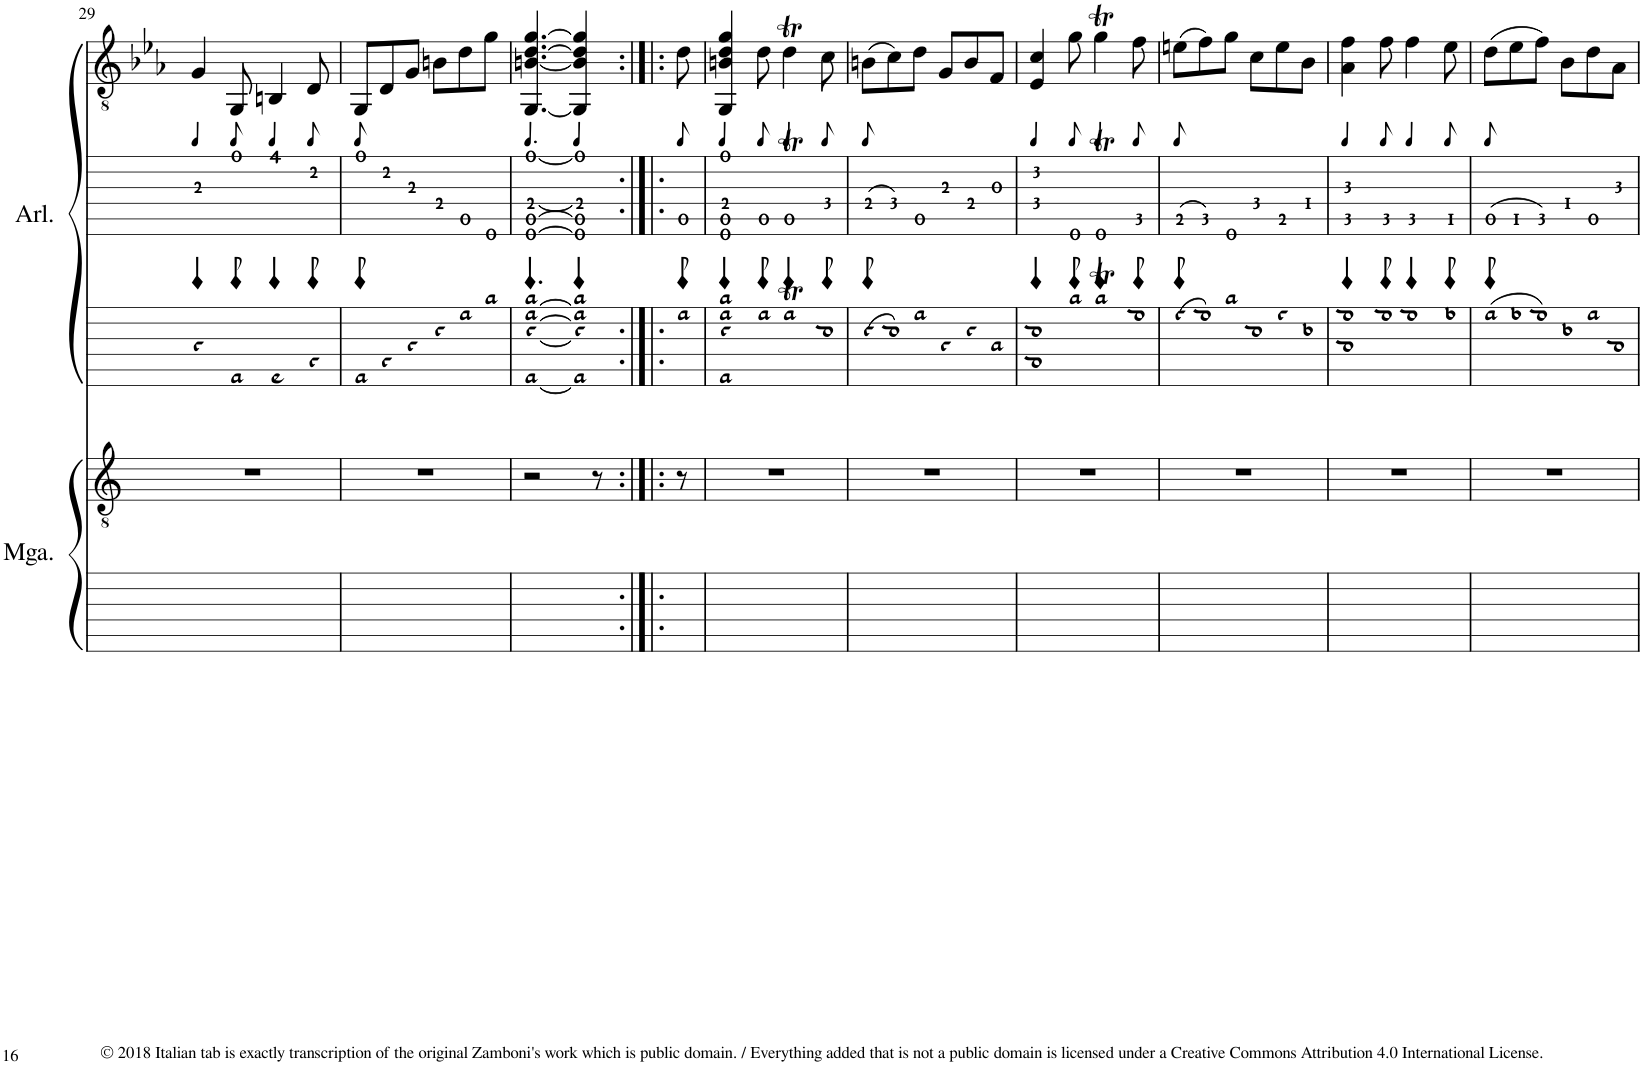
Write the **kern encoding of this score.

**kern	**kern	**kern	**kern	**kern
*part2	*part2	*part1	*part1	*part1
*staff5	*staff4	*staff3	*staff2	*staff1
*I"Modern guitar arr.	*	*I"Archlute	*	*
*I'Mga.	*	*I'Arl.	*	*
!!LO:PB:g=z
*	*clefGv2	*	*	*clefGv2
*k[b-e-a-]	*	*k[b-e-a-]	*k[b-e-a-]	*k[b-e-a-]
*M6/8	*M6/8	*M6/8	*M6/8	*M6/8
=29	=29	=29	=29	=29
2.r	2.r	4G	4G	4G/
.	.	8GG	8GG	8GG/
.	.	4BBn	4BBn	4BBn/
.	.	8D	8D	8D/
=30	=30	=30	=30	=30
2.r	2.r	8GGL	8GGL	8GG/L
.	.	8D	8D	8D/
.	.	8GJ	8GJ	8G/J
.	.	8BnL	8BnL	8Bn\L
.	.	8d	8d	8d\
.	.	8gJ	8gJ	8g\J
=31	=31	=31	=31	=31
2r	2r	[4.GG [4.Bn [4.d [4.g	[4.GG [4.Bn [4.d [4.g	[4.GG/ [4.Bn/ [4.d/ [4.g/
.	.	4GG] 4B] 4d] 4g]	4GG] 4B] 4d] 4g]	4GG/] 4B/] 4d/] 4g/]
8r	8r	.	.	.
=32:|!|:	=32:|!|:	=32:|!|:	=32:|!|:	=32:|!|:
8r	8r	8d	8d	8d\
=33	=33	=33	=33	=33
2.r	2.r	4GG 4Bn 4d 4g	4GG 4Bn 4d 4g	4GG/ 4Bn/ 4d/ 4g/
.	.	8d	8d	8d\
.	.	4dt	4dt	4dt\
.	.	8c	8c	8c\
=34	=34	=34	=34	=34
2.r	2.r	8BnL	8BnL	(8Bn\L
.	.	8c	8c	8c\)
.	.	8dJ	8dJ	8d\J
.	.	8GL	8GL	8G/L
.	.	8B	8B	8B/
.	.	8FJ	8FJ	8F/J
=35	=35	=35	=35	=35
2.r	2.r	4E- 4c	4E- 4c	4E-/ 4c/
.	.	8g	8g	8g\
.	.	4gt	4gt	4gt\
.	.	8f	8f	8f\
=36	=36	=36	=36	=36
2.r	2.r	8enL	8enL	(8en\L
.	.	8f	8f	8f\)
.	.	8gJ	8gJ	8g\J
.	.	8cL	8cL	8c\L
.	.	8e	8e	8e\
.	.	8B-J	8B-J	8B-\J
=37	=37	=37	=37	=37
2.r	2.r	4A- 4f	4A- 4f	4A-\ 4f\
.	.	8f	8f	8f\
.	.	4f	4f	4f\
.	.	8e-	8e-	8e-\
=38	=38	=38	=38	=38
2.r	2.r	8dL	8dL	(8d\L
.	.	8e-	8e-	8e-\
.	.	8fJ	8fJ	8f\J)
.	.	8B-L	8B-L	8B-\L
.	.	8d	8d	8d\
.	.	8A-J	8A-J	8A-\J
=	=	=	=	=
*-	*-	*-	*-	*-
